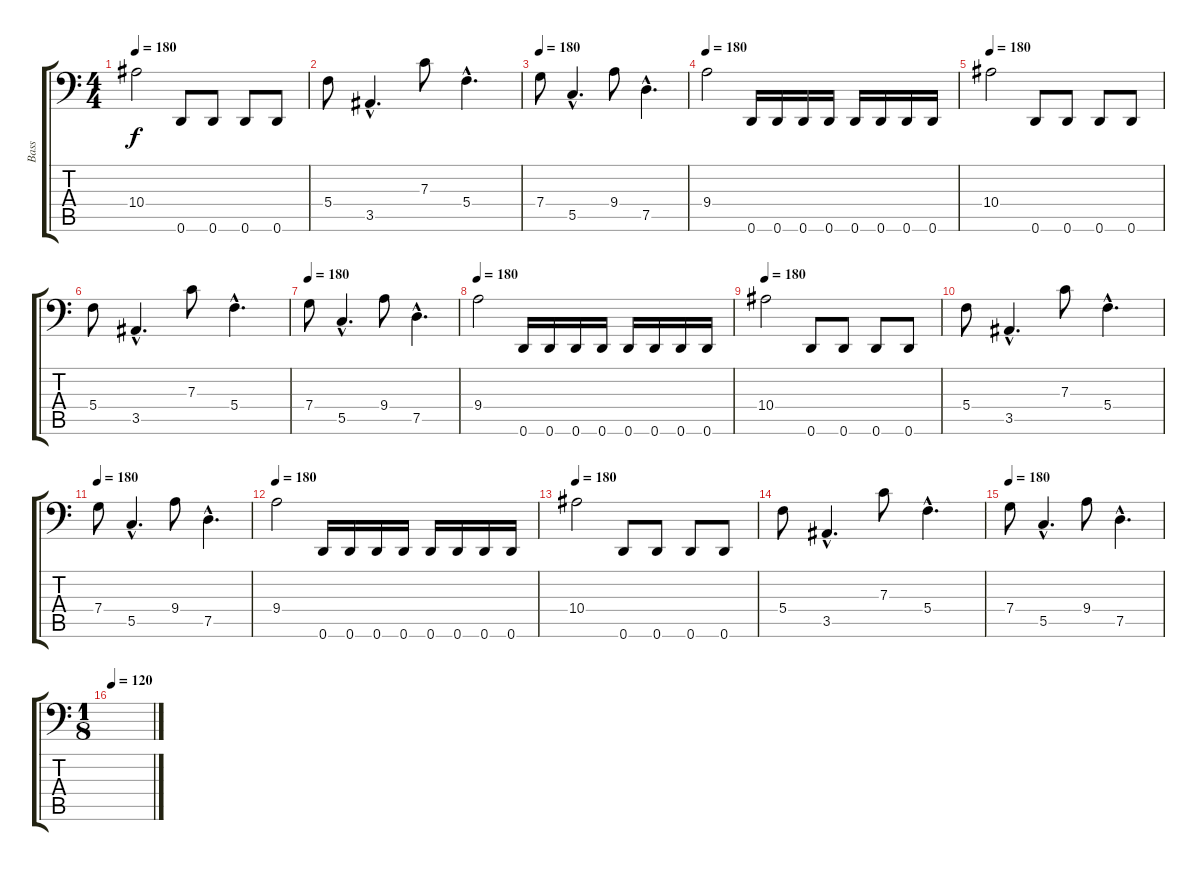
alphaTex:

\track ("Bass" "Bass") {instrument electricbasspick}
\staff {score tabs}
\tuning (D3 A2 F2 C2 G1 D1) {hide}
\ts (4 4)
\tempo 180
\clef f4
\ks c
10.4.2{dy f} 0.6.8 0.6.8 0.6.8 0.6.8 |
5.4.8 3.5{hac}.4{d} 7.3.8 5.4{hac}.4{d} |
\tempo 180
7.4.8 5.5{hac}.4{d} 9.4.8 7.5{hac}.4{d} |
\tempo 180
9.4.2 0.6.16 0.6.16 0.6.16 0.6.16 0.6.16 0.6.16 0.6.16 0.6.16 |
\tempo 180
10.4.2 0.6.8 0.6.8 0.6.8 0.6.8 |
5.4.8 3.5{hac}.4{d} 7.3.8 5.4{hac}.4{d} |
\tempo 180
7.4.8 5.5{hac}.4{d} 9.4.8 7.5{hac}.4{d} |
\tempo 180
9.4.2 0.6.16 0.6.16 0.6.16 0.6.16 0.6.16 0.6.16 0.6.16 0.6.16 |
\tempo 180
10.4.2 0.6.8 0.6.8 0.6.8 0.6.8 |
5.4.8 3.5{hac}.4{d} 7.3.8 5.4{hac}.4{d} |
\tempo 180
7.4.8 5.5{hac}.4{d} 9.4.8 7.5{hac}.4{d} |
\tempo 180
9.4.2 0.6.16 0.6.16 0.6.16 0.6.16 0.6.16 0.6.16 0.6.16 0.6.16 |
\tempo 180
10.4.2 0.6.8 0.6.8 0.6.8 0.6.8 |
5.4.8 3.5{hac}.4{d} 7.3.8 5.4{hac}.4{d} |
\tempo 180
7.4.8 5.5{hac}.4{d} 9.4.8 7.5{hac}.4{d} |
\ts (1 8)
\tempo 120
